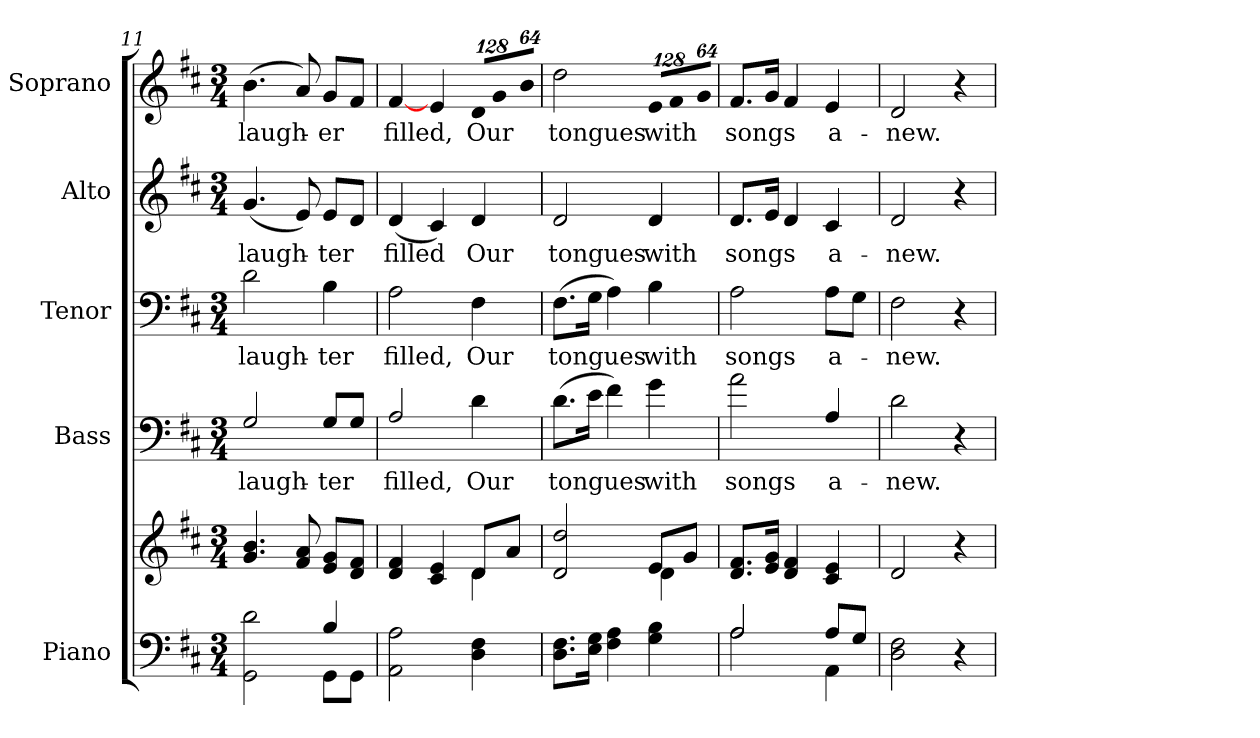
**kern	**kern	**kern	**text	**kern	**text	**kern	**text	**kern	**text
*part5	*part5	*part4	*part4	*part3	*part3	*part2	*part2	*part1	*part1
*staff6	*staff5	*staff4	*staff4	*staff3	*staff3	*staff2	*staff2	*staff1	*staff1
*I"Piano	*	*I"Bass	*	*I"Tenor	*	*I"Alto	*	*I"Soprano	*
*I'Pno.	*	*I'B.	*	*I'T.	*	*I'A.	*	*I'S.	*
*clefF4	*clefG2	*clefF4	*	*clefF4	*	*clefG2	*	*clefG2	*
*	*	*ITrd7c12	*	*	*	*	*	*	*
*k[f#c#]	*k[f#c#]	*k[f#c#]	*	*k[f#c#]	*	*k[f#c#]	*	*k[f#c#]	*
*D:	*D:	*D:	*	*D:	*	*D:	*	*D:	*
*M3/4	*M3/4	*M3/4	*	*M3/4	*	*M3/4	*	*M3/4	*
=11	=11	=11	=11	=11	=11	=11	=11	=11	=11
*^	*	*	*	*	*	*	*	*	*
!	!	!	!	!LO:LY:b:color=#000000	!	!	!	!	!	!
!	!	!	!	!	!	!LO:LY:b:color=#000000	!	!	!	!
!	!	!	!	!	!	!	!	!LO:LY:b:color=#000000	!	!
!	!	!	!	!	!	!	!	!	!	!LO:LY:b:color=#000000
2GGi\ 2di	2ryy	(4.gi/ 4.bi	2GGi/	laugh-	2di\	laugh-	(4.gi/	laugh-	(4.bi\	laugh-
.	.	8f#i/ 8ai	.	.	.	.	8ei/)	.	8ai/)	.
!	!	!	!	!LO:LY:b:color=#000000	!	!	!	!	!	!
!	!	!	!	!	!	!LO:LY:b:color=#000000	!	!	!	!
!	!	!	!	!	!	!	!	!LO:LY:b:color=#000000	!	!
!	!	!	!	!	!	!	!	!	!	!LO:LY:b:color=#000000
4Bi/	8GGi\L	8ei/ 8giL	8GGi/L	-ter	4Bi\	-ter	8ei/L	-ter	8gi/L	-er
.	8GGi\J	8di/ 8f#iJ	8GGi/J	.	.	.	8di/J	.	8f#i/J	.
*v	*v	*	*	*	*	*	*	*	*	*
=12	=12	=12	=12	=12	=12	=12	=12	=12	=12
*	*^	*	*	*	*	*	*	*	*
*^	*	*	*	*	*	*	*	*	*	*
!	!	!	!	!	!LO:LY:b:color=#000000	!	!	!	!	!	!
*v	*v	*	*	*	*	*	*	*	*	*	*
*^	*	*	*	*	*	*	*	*	*	*
!	!	!	!	!	!	!	!LO:LY:b:color=#000000	!	!	!	!
*v	*v	*	*	*	*	*	*	*	*	*	*
*^	*	*	*	*	*	*	*	*	*	*
!	!	!	!	!	!	!	!	!	!LO:LY:b:color=#000000	!	!
*v	*v	*	*	*	*	*	*	*	*	*	*
*^	*	*	*	*	*	*	*	*	*	*
!	!	!	!	!	!	!	!	!	!	!	!LO:LY:b:color=#000000
*v	*v	*	*	*	*	*	*	*	*	*	*
2AAi\ 2Ai	4di/ 4f#i	2ryy	2AAi/	filled,	2Ai\	filled,	(4di/	filled	[<4f#i/	filled,
.	4c#i/ 4ei	.	.	.	.	.	4c#i/)	.	4ei/	.
!	!	!	!	!LO:LY:b:color=#000000	!	!	!	!	!	!
!	!	!	!	!	!	!LO:LY:b:color=#000000	!	!	!	!
!	!	!	!	!	!	!	!	!LO:LY:b:color=#000000	!	!
*	*	*	*	*	*	*	*	*	*Xbrackettup	*
!	!	!	!	!	!	!	!	!	!LO:N:vis=8	!
!	!	!	!	!	!	!	!	!	!	!LO:LY:b:color=#000000
4Di\ 4F#i	8di/L	4di\	4Di\	Our	4F#i\	Our	4di/	Our	1024%85di/L	Our
!	!	!	!	!	!	!	!	!	!LO:N:vis=8	!
.	.	.	.	.	.	.	.	.	1024%85gi/	.
.	8ai/J	.	.	.	.	.	.	.	.	.
!	!	!	!	!	!	!	!	!	!LO:N:vis=8	!
.	.	.	.	.	.	.	.	.	512%43bi/J	.
!!LO:PB:g=z
=13	=13	=13	=13	=13	=13	=13	=13	=13	=13	=13
!	!	!	!	!LO:LY:b:color=#000000	!	!	!	!	!	!
!	!	!	!	!	!	!LO:LY:b:color=#000000	!	!	!	!
!	!	!	!	!	!	!	!	!LO:LY:b:color=#000000	!	!
!	!	!	!	!	!	!	!	!	!	!LO:LY:b:color=#000000
8.Di\ 8.F#iL	2di/ 2ddi	2ryy	(8.Di\L	tongues	(8.F#i\L	tongues	2di/	tongues	2ddi\	tongues
16Ei\ 16GiJk	.	.	16Ei\Jk	.	16Gi\Jk	.	.	.	.	.
4F#i\ 4Ai	.	.	4F#i\)	.	4Ai\)	.	.	.	.	.
!	!	!	!	!LO:LY:b:color=#000000	!	!	!	!	!	!
!	!	!	!	!	!	!LO:LY:b:color=#000000	!	!	!	!
!	!	!	!	!	!	!	!	!LO:LY:b:color=#000000	!LO:N:vis=8	!
!	!	!	!	!	!	!	!	!	!	!LO:LY:b:color=#000000
4Gi\ 4Bi	8ei/L	4di\	4Gi\	with	4Bi\	with	4di/	with	1024%85ei/L	with
!	!	!	!	!	!	!	!	!	!LO:N:vis=8	!
.	.	.	.	.	.	.	.	.	1024%85f#i/	.
.	8gi/J	.	.	.	.	.	.	.	.	.
!	!	!	!	!	!	!	!	!	!LO:N:vis=8	!
.	.	.	.	.	.	.	.	.	512%43gi/J	.
*	*v	*v	*	*	*	*	*	*	*	*
=14	=14	=14	=14	=14	=14	=14	=14	=14	=14
*^	*	*	*	*	*	*	*	*	*
!	!	!	!	!LO:LY:b:color=#000000	!	!	!	!	!	!
!	!	!	!	!	!	!LO:LY:b:color=#000000	!	!	!	!
!	!	!	!	!	!	!	!	!LO:LY:b:color=#000000	!	!
!	!	!	!	!	!	!	!	!	!	!LO:LY:b:color=#000000
2Ai/	2Ai\	8.di/ 8.f#iL	2Ai\	songs	2Ai\	songs	8.di/L	songs	8.f#i/L	songs
.	.	16ei/ 16giJk	.	.	.	.	16ei/Jk	.	16gi/Jk	.
.	.	4di/ 4f#i	.	.	.	.	4di/	.	4f#i/	.
!	!	!	!	!LO:LY:b:color=#000000	!	!	!	!	!	!
!	!	!	!	!	!	!LO:LY:b:color=#000000	!	!	!	!
!	!	!	!	!	!	!	!	!LO:LY:b:color=#000000	!	!
!	!	!	!	!	!	!	!	!	!	!LO:LY:b:color=#000000
8Ai/L	4AAi\	4c#i/ 4ei	4AAi/	a-	8Ai\L	a-	4c#i/	a-	4ei/	a-
8Gi/J	.	.	.	.	8Gi\J	.	.	.	.	.
*v	*v	*	*	*	*	*	*	*	*	*
=15	=15	=15	=15	=15	=15	=15	=15	=15	=15
!	!	!	!LO:LY:b:color=#000000	!	!	!	!	!	!
!	!	!	!	!	!LO:LY:b:color=#000000	!	!	!	!
!	!	!	!	!	!	!	!LO:LY:b:color=#000000	!	!
!	!	!	!	!	!	!	!	!	!LO:LY:b:color=#000000
2Di\ 2F#i	2di/	2Di\	-new.	2F#i\	-new.	2di/	-new.	2di/	-new.
4r	4r	4r	.	4r	.	4r	.	4r	.
=	=	=	=	=	=	=	=	=	=
*-	*-	*-	*-	*-	*-	*-	*-	*-	*-
